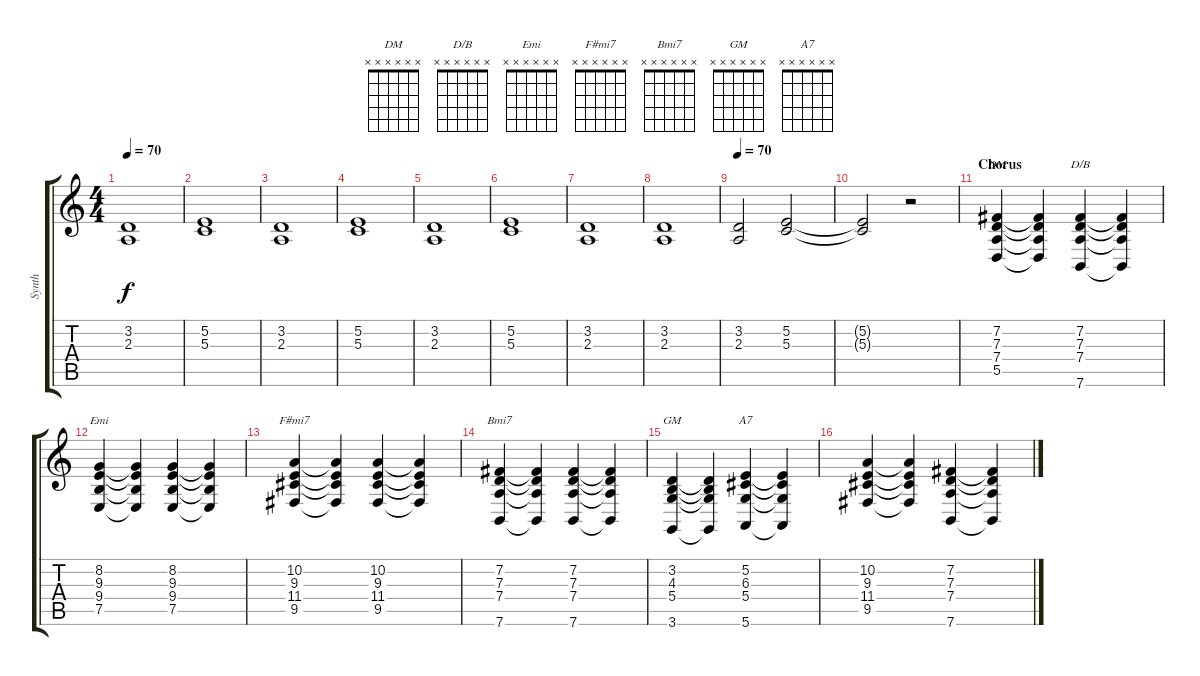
\track ("Synth" "Synth") {instrument pad2warm}
\staff {score tabs}
\tuning (E4 B3 G3 D3 A2 E2) {hide}
\chord ("DM" x x x x x x)
\chord ("D/B" x x x x x x)
\chord ("Emi" x x x x x x)
\chord ("F#mi7" x x x x x x)
\chord ("Bmi7" x x x x x x)
\chord ("GM" x x x x x x)
\chord ("A7" x x x x x x)
\ts (4 4)
\tempo 70
\clef g2
\ks c
(3.2 2.3).1{dy f} |
(5.2 5.3).1 |
(3.2 2.3).1 |
(5.2 5.3).1 |
(3.2 2.3).1 |
(5.2 5.3).1 |
(3.2 2.3).1 |
(3.2 2.3).1 |
\tempo 70
(3.2 2.3).2 (5.2 5.3).2 |
(5.2{t} 5.3{t}).2 r.2 |
\section ("" "Chorus")
(7.2 7.3 7.4 5.5).4{ch "DM"} (7.2{t} 7.3{t} 7.4{t} 5.5{t}).4 (7.2 7.3 7.4 7.6).4{ch "D/B"} (7.2{t} 7.3{t} 7.4{t} 7.6{t}).4 |
(8.2 9.3 9.4 7.5).4{ch "Emi"} (8.2{t} 9.3{t} 9.4{t} 7.5{t}).4 (8.2 9.3 9.4 7.5).4 (8.2{t} 9.3{t} 9.4{t} 7.5{t}).4 |
(10.2 9.3 11.4 9.5).4{ch "F#mi7"} (10.2{t} 9.3{t} 11.4{t} 9.5{t}).4 (10.2 9.3 11.4 9.5).4 (10.2{t} 9.3{t} 11.4{t} 9.5{t}).4 |
(7.2 7.3 7.4 7.6).4{ch "Bmi7"} (7.2{t} 7.3{t} 7.4{t} 7.6{t}).4 (7.2 7.3 7.4 7.6).4 (7.2{t} 7.3{t} 7.4{t} 7.6{t}).4 |
(3.2 4.3 5.4 3.6).4{ch "GM"} (3.2{t} 4.3{t} 5.4{t} 3.6{t}).4 (5.2 6.3 5.4 5.6).4{ch "A7"} (5.2{t} 6.3{t} 5.4{t} 5.6{t}).4 |
(10.2 9.3 11.4 9.5).4 (10.2{t} 9.3{t} 11.4{t} 9.5{t}).4 (7.2 7.3 7.4 7.6).4 (7.2{t} 7.3{t} 7.4{t} 7.6{t}).4
